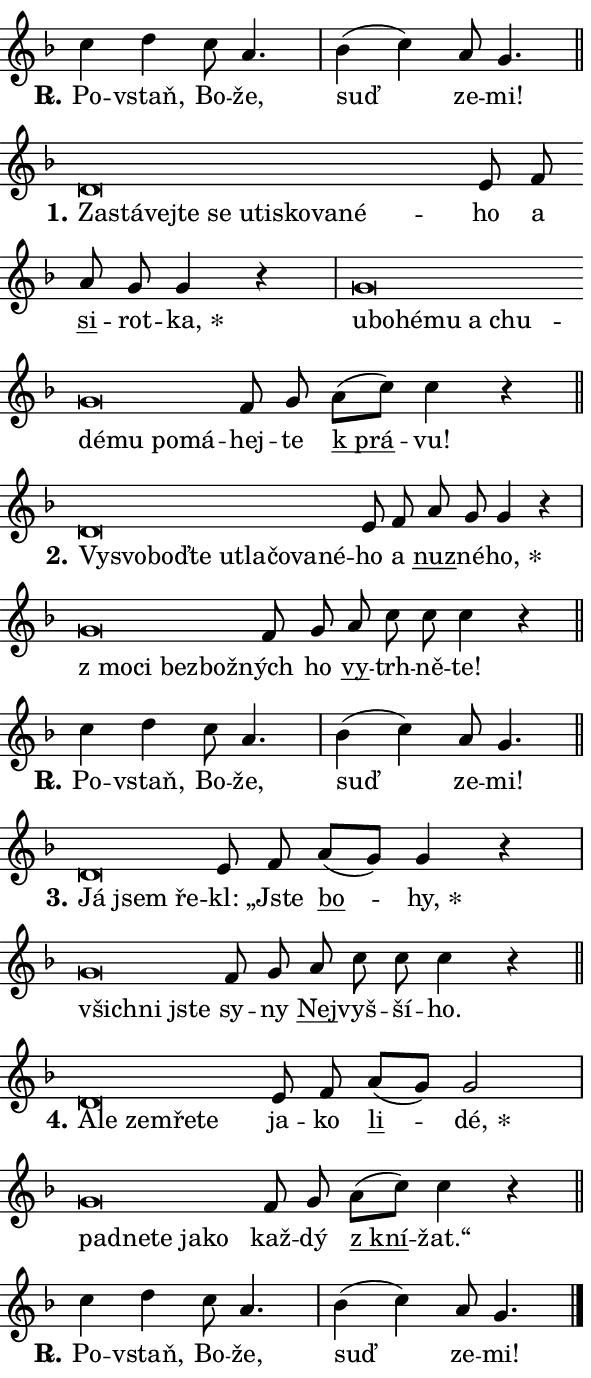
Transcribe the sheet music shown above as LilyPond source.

\version "2.24.0"
\header { tagline = "" }
\paper {
  indent = 0\cm
  top-margin = 0\cm
  right-margin = 0.13\cm % to fit lyric hyphens
  bottom-margin = 0\cm
  left-margin = 0\cm
  paper-width = 10\cm
  page-breaking = #ly:one-page-breaking
  system-system-spacing.basic-distance = #11
  score-system-spacing.basic-distance = #11
  ragged-last = ##f
}


%% Author: Thomas Morley
%% https://lists.gnu.org/archive/html/lilypond-user/2020-05/msg00002.html
#(define (line-position grob)
"Returns position of @var[grob} in current system:
   @code{'start}, if at first time-step
   @code{'end}, if at last time-step
   @code{'middle} otherwise
"
  (let* ((col (ly:item-get-column grob))
         (ln (ly:grob-object col 'left-neighbor))
         (rn (ly:grob-object col 'right-neighbor))
         (col-to-check-left (if (ly:grob? ln) ln col))
         (col-to-check-right (if (ly:grob? rn) rn col))
         (break-dir-left
           (and
             (ly:grob-property col-to-check-left 'non-musical #f)
             (ly:item-break-dir col-to-check-left)))
         (break-dir-right
           (and
             (ly:grob-property col-to-check-right 'non-musical #f)
             (ly:item-break-dir col-to-check-right))))
        (cond ((eqv? 1 break-dir-left) 'start)
              ((eqv? -1 break-dir-right) 'end)
              (else 'middle))))

#(define (tranparent-at-line-position vctor)
  (lambda (grob)
  "Relying on @code{line-position} select the relevant enry from @var{vctor}.
Used to determine transparency,"
    (case (line-position grob)
      ((end) (not (vector-ref vctor 0)))
      ((middle) (not (vector-ref vctor 1)))
      ((start) (not (vector-ref vctor 2))))))

noteHeadBreakVisibility =
#(define-music-function (break-visibility)(vector?)
"Makes @code{NoteHead}s transparent relying on @var{break-visibility}"
#{
  \override NoteHead.transparent =
    #(tranparent-at-line-position break-visibility)
#})

#(define delete-ledgers-for-transparent-note-heads
  (lambda (grob)
    "Reads whether a @code{NoteHead} is transparent.
If so this @code{NoteHead} is removed from @code{'note-heads} from
@var{grob}, which is supposed to be @code{LedgerLineSpanner}.
As a result ledgers are not printed for this @code{NoteHead}"
    (let* ((nhds-array (ly:grob-object grob 'note-heads))
           (nhds-list
             (if (ly:grob-array? nhds-array)
                 (ly:grob-array->list nhds-array)
                 '()))
           ;; Relies on the transparent-property being done before
           ;; Staff.LedgerLineSpanner.after-line-breaking is executed.
           ;; This is fragile ...
           (to-keep
             (remove
               (lambda (nhd)
                 (ly:grob-property nhd 'transparent #f))
               nhds-list)))
      ;; TODO find a better method to iterate over grob-arrays, similiar
      ;; to filter/remove etc for lists
      ;; For now rebuilt from scratch
      (set! (ly:grob-object grob 'note-heads)  '())
      (for-each
        (lambda (nhd)
          (ly:pointer-group-interface::add-grob grob 'note-heads nhd))
        to-keep))))

squashNotes = {
  \override NoteHead.X-extent = #'(-0.2 . 0.2)
  \override NoteHead.Y-extent = #'(-0.75 . 0)
  \override NoteHead.stencil =
    #(lambda (grob)
       (let ((pos (ly:grob-property grob 'staff-position)))
         (begin
           (if (< pos -7) (display "ERROR: Lower brevis then expected\n") (display ""))
           (if (<= pos -6) ly:text-interface::print ly:note-head::print))))
}
unSquashNotes = {
  \revert NoteHead.X-extent
  \revert NoteHead.Y-extent
  \revert NoteHead.stencil
}

hideNotes = \noteHeadBreakVisibility #begin-of-line-visible
unHideNotes = \noteHeadBreakVisibility #all-visible

% work-around for resetting accidentals
% https://lilypond.org/doc/v2.23/Documentation/notation/displaying-rhythms#unmetered-music
cadenzaMeasure = {
  \cadenzaOff
  \partial 1024 s1024
  \cadenzaOn
}

#(define-markup-command (accent layout props text) (markup?)
  "Underline accented syllable"
  (interpret-markup layout props
    #{\markup \override #'(offset . 4.3) \underline { #text }#}))

responsum = \markup \concat {
  "R" \hspace #-1.05 \path #0.1 #'((moveto 0 0.07) (lineto 0.9 0.8)) \hspace #0.05 "."
}

spaceSize = #0.6828661417322834 % exact space size for TeX Gyre Schola

\layout {
  \context {
    \Staff
    \remove "Time_signature_engraver"
    \override LedgerLineSpanner.after-line-breaking = #delete-ledgers-for-transparent-note-heads
  }
  \context {
    \Lyrics {
      \override LyricSpace.minimum-distance = \spaceSize
      \override LyricText.font-name = #"TeX Gyre Schola"
      \override LyricText.font-size = 1
      \override StanzaNumber.font-name = #"TeX Gyre Schola Bold"
      \override StanzaNumber.font-size = 1
    }
  }
  \context {
    \Score 
    \override NoteHead.text =
      #(lambda (grob) 
        (let ((pos (ly:grob-property grob 'staff-position)))
          #{\markup {
            \combine
              \halign #-0.55 \raise #(if (= pos -6) 0 0.5) \override #'(thickness . 2) \draw-line #'(3.2 . 0)
              \musicglyph "noteheads.sM1"
          }#}))
  }
}

% magnetic-lyrics.ily
%
%   written by
%     Jean Abou Samra <jean@abou-samra.fr>
%     Werner Lemberg <wl@gnu.org>
%
%   adapted by
%     Jiri Hon <jiri.hon@gmail.com>
%
% Version 2022-Apr-15

% https://www.mail-archive.com/lilypond-user@gnu.org/msg149350.html

#(define (Left_hyphen_pointer_engraver context)
   "Collect syllable-hyphen-syllable occurrences in lyrics and store
them in properties.  This engraver only looks to the left.  For
example, if the lyrics input is @code{foo -- bar}, it does the
following.

@itemize @bullet
@item
Set the @code{text} property of the @code{LyricHyphen} grob between
@q{foo} and @q{bar} to @code{foo}.

@item
Set the @code{left-hyphen} property of the @code{LyricText} grob with
text @q{foo} to the @code{LyricHyphen} grob between @q{foo} and
@q{bar}.
@end itemize

Use this auxiliary engraver in combination with the
@code{lyric-@/text::@/apply-@/magnetic-@/offset!} hook."
   (let ((hyphen #f)
         (text #f))
     (make-engraver
      (acknowledgers
       ((lyric-syllable-interface engraver grob source-engraver)
        (set! text grob)))
      (end-acknowledgers
       ((lyric-hyphen-interface engraver grob source-engraver)
        ;(when (not (grob::has-interface grob 'lyric-space-interface))
          (set! hyphen grob)));)
      ((stop-translation-timestep engraver)
       (when (and text hyphen)
         (ly:grob-set-object! text 'left-hyphen hyphen))
       (set! text #f)
       (set! hyphen #f)))))

#(define (lyric-text::apply-magnetic-offset! grob)
   "If the space between two syllables is less than the value in
property @code{LyricText@/.details@/.squash-threshold}, move the right
syllable to the left so that it gets concatenated with the left
syllable.

Use this function as a hook for
@code{LyricText@/.after-@/line-@/breaking} if the
@code{Left_@/hyphen_@/pointer_@/engraver} is active."
   (let ((hyphen (ly:grob-object grob 'left-hyphen #f)))
     (when hyphen
       (let ((left-text (ly:spanner-bound hyphen LEFT)))
         (when (grob::has-interface left-text 'lyric-syllable-interface)
           (let* ((common (ly:grob-common-refpoint grob left-text X))
                  (this-x-ext (ly:grob-extent grob common X))
                  (left-x-ext
                   (begin
                     ;; Trigger magnetism for left-text.
                     (ly:grob-property left-text 'after-line-breaking)
                     (ly:grob-extent left-text common X)))
                  ;; `delta` is the gap width between two syllables.
                  (delta (- (interval-start this-x-ext)
                            (interval-end left-x-ext)))
                  (details (ly:grob-property grob 'details))
                  (threshold (assoc-get 'squash-threshold details 0.2)))
             (when (< delta threshold)
               (let* (;; We have to manipulate the input text so that
                      ;; ligatures crossing syllable boundaries are not
                      ;; disabled.  For languages based on the Latin
                      ;; script this is essentially a beautification.
                      ;; However, for non-Western scripts it can be a
                      ;; necessity.
                      (lt (ly:grob-property left-text 'text))
                      (rt (ly:grob-property grob 'text))
                      (is-space (grob::has-interface hyphen 'lyric-space-interface))
                      (space (if is-space " " ""))
                      (extra-delta (if is-space spaceSize 0))
                      ;; Append new syllable.
                      (ltrt-space (if (and (string? lt) (string? rt))
                                (string-append lt space rt)
                                (make-concat-markup (list lt space rt))))
                      ;; Right-align `ltrt` to the right side.
                      (ltrt-space-markup (grob-interpret-markup
                               grob
                               (make-translate-markup
                                (cons (interval-length this-x-ext) 0)
                                (make-right-align-markup ltrt-space)))))
                 (begin
                   ;; Don't print `left-text`.
                   (ly:grob-set-property! left-text 'stencil #f)
                   ;; Set text and stencil (which holds all collected
                   ;; syllables so far) and shift it to the left.
                   (ly:grob-set-property! grob 'text ltrt-space)
                   (ly:grob-set-property! grob 'stencil ltrt-space-markup)
                   (ly:grob-translate-axis! grob (- (- delta extra-delta)) X))))))))))


#(define (lyric-hyphen::displace-bounds-first grob)
   ;; Make very sure this callback isn't triggered too early.
   (let ((left (ly:spanner-bound grob LEFT))
         (right (ly:spanner-bound grob RIGHT)))
     (ly:grob-property left 'after-line-breaking)
     (ly:grob-property right 'after-line-breaking)
     (ly:lyric-hyphen::print grob)))

squashThreshold = #0.4

\layout {
  \context {
    \Lyrics
    \consists #Left_hyphen_pointer_engraver
    \override LyricText.after-line-breaking =
      #lyric-text::apply-magnetic-offset!
    \override LyricHyphen.stencil = #lyric-hyphen::displace-bounds-first
    \override LyricText.details.squash-threshold = \squashThreshold
    \override LyricHyphen.minimum-distance = 0
    \override LyricHyphen.minimum-length = \squashThreshold
  }
}

squashText = \override LyricText.details.squash-threshold = 9999
unSquashText = \override LyricText.details.squash-threshold = \squashThreshold

leftText = \override LyricText.self-alignment-X = #LEFT
unLeftText = \revert LyricText.self-alignment-X

starOffset = #(lambda (grob) 
                (let ((x_offset (ly:self-alignment-interface::aligned-on-x-parent grob)))
                  (if (= x_offset 0) 0 (+ x_offset 1.2))))

star = #(define-music-function (syllable)(string?)
"Append star separator at the end of a syllable"
#{
  \once \override LyricText.X-offset = #starOffset
  \lyricmode { \markup {
    #syllable
    \override #'((font-name . "TeX Gyre Schola Bold")) \hspace #0.2 \lower #0.65 \larger "*"
  } }
#})

starAccent = #(define-music-function (syllable)(string?)
"Append star separator at the end of a syllable and make accent"
#{
  \once \override LyricText.X-offset = #starOffset
  \lyricmode { \markup {
    \accent #syllable
    \override #'((font-name . "TeX Gyre Schola Bold")) \hspace #0.2 \lower #0.65 \larger "*"
  } }
#})

breath = #(define-music-function (syllable)(string?)
"Append breathing indicator at the end of a syllable"
#{
  \lyricmode { \markup { #syllable "+" } }
#})

optionalBreath = #(define-music-function (syllable)(string?)
"Append optional breathing indicator at the end of a syllable"
#{
  \lyricmode { \markup { #syllable "(+)" } }
#})


\score {
    <<
        \new Voice = "melody" { \cadenzaOn \key f \major \relative { c''4 d c8 a4. \cadenzaMeasure \bar "|" bes4( c) a8 g4. \cadenzaMeasure \bar "||" \break } }
        \new Lyrics \lyricsto "melody" { \lyricmode { \set stanza = \responsum
Po -- vstaň, Bo -- že, suď ze -- mi! } }
    >>
    \layout {}
}

\score {
    <<
        \new Voice = "melody" { \cadenzaOn \key f \major \relative { \squashNotes d'\breve*1/16 \hideNotes \breve*1/16 \bar "" \breve*1/16 \bar "" \breve*1/16 \bar "" \breve*1/16 \bar "" \breve*1/16 \bar "" \breve*1/16 \bar "" \breve*1/16 \bar "" \breve*1/16 \breve*1/16 \bar "" \unHideNotes \unSquashNotes e8 f \bar "" a g g4 r \cadenzaMeasure \bar "|" \squashNotes g\breve*1/16 \hideNotes \breve*1/16 \bar "" \breve*1/16 \bar "" \breve*1/16 \bar "" \breve*1/16 \bar "" \breve*1/16 \bar "" \breve*1/16 \bar "" \breve*1/16 \bar "" \breve*1/16 \breve*1/16 \bar "" \unHideNotes \unSquashNotes f8 g \bar "" a[( c)] c4 r \cadenzaMeasure \bar "||" \break } }
        \new Lyrics \lyricsto "melody" { \lyricmode { \set stanza = "1."
\leftText Za -- \squashText stá -- vej -- te se u -- ti -- sko -- va -- né -- \unLeftText \unSquashText ho a \markup \accent si -- rot -- \star ka, \leftText u -- \squashText bo -- hé -- mu a chu -- dé -- mu po -- má -- \unLeftText \unSquashText hej -- te \markup \accent "k prá" -- vu! } }
    >>
    \layout {}
}

\score {
    <<
        \new Voice = "melody" { \cadenzaOn \key f \major \relative { \squashNotes d'\breve*1/16 \hideNotes \breve*1/16 \bar "" \breve*1/16 \bar "" \breve*1/16 \bar "" \breve*1/16 \bar "" \breve*1/16 \bar "" \breve*1/16 \bar "" \breve*1/16 \breve*1/16 \bar "" \unHideNotes \unSquashNotes e8 f \bar "" a g g4 r \cadenzaMeasure \bar "|" \squashNotes g\breve*1/16 \hideNotes \breve*1/16 \bar "" \breve*1/16 \breve*1/16 \bar "" \unHideNotes \unSquashNotes f8 g \bar "" a c c c4 r \cadenzaMeasure \bar "||" \break } }
        \new Lyrics \lyricsto "melody" { \lyricmode { \set stanza = "2."
\leftText Vy -- \squashText svo -- bo -- ďte u -- tla -- čo -- va -- né -- \unLeftText \unSquashText ho a \markup \accent nuz -- né -- \star ho, \leftText "z mo" -- \squashText ci bez -- bož -- \unLeftText \unSquashText ných ho \markup \accent vy -- trh -- ně -- te! } }
    >>
    \layout {}
}

\score {
    <<
        \new Voice = "melody" { \cadenzaOn \key f \major \relative { c''4 d c8 a4. \cadenzaMeasure \bar "|" bes4( c) a8 g4. \cadenzaMeasure \bar "||" \break } }
        \new Lyrics \lyricsto "melody" { \lyricmode { \set stanza = \responsum
Po -- vstaň, Bo -- že, suď ze -- mi! } }
    >>
    \layout {}
}

\score {
    <<
        \new Voice = "melody" { \cadenzaOn \key f \major \relative { \squashNotes d'\breve*1/16 \hideNotes \breve*1/16 \breve*1/16 \bar "" \unHideNotes \unSquashNotes e8 f \bar "" a[( g)] g4 r \cadenzaMeasure \bar "|" \squashNotes g\breve*1/16 \hideNotes \breve*1/16 \breve*1/16 \bar "" \unHideNotes \unSquashNotes f8 g \bar "" a c c c4 r \cadenzaMeasure \bar "||" \break } }
        \new Lyrics \lyricsto "melody" { \lyricmode { \set stanza = "3."
\leftText Já \squashText jsem ře -- \unLeftText \unSquashText kl: „Jste \markup \accent bo -- \star hy, \leftText všich -- \squashText ni jste \unLeftText \unSquashText sy -- ny \markup \accent Nej -- vyš -- ší -- ho. } }
    >>
    \layout {}
}

\score {
    <<
        \new Voice = "melody" { \cadenzaOn \key f \major \relative { \squashNotes d'\breve*1/16 \hideNotes \breve*1/16 \bar "" \breve*1/16 \bar "" \breve*1/16 \breve*1/16 \bar "" \unHideNotes \unSquashNotes e8 f \bar "" a[( g)] g2 \cadenzaMeasure \bar "|" \squashNotes g\breve*1/16 \hideNotes \breve*1/16 \bar "" \breve*1/16 \bar "" \breve*1/16 \breve*1/16 \bar "" \unHideNotes \unSquashNotes f8 g \bar "" a[( c)] c4 r \cadenzaMeasure \bar "||" \break } }
        \new Lyrics \lyricsto "melody" { \lyricmode { \set stanza = "4."
\leftText A -- \squashText le ze -- mře -- te \unLeftText \unSquashText ja -- ko \markup \accent li -- \star dé, \leftText pad -- \squashText ne -- te ja -- ko \unLeftText \unSquashText kaž -- dý \markup \accent "z kní" -- žat.“ } }
    >>
    \layout {}
}

\score {
    <<
        \new Voice = "melody" { \cadenzaOn \key f \major \relative { c''4 d c8 a4. \cadenzaMeasure \bar "|" bes4( c) a8 g4. \cadenzaMeasure \bar "||" \break } \bar "|." }
        \new Lyrics \lyricsto "melody" { \lyricmode { \set stanza = \responsum
Po -- vstaň, Bo -- že, suď ze -- mi! } }
    >>
    \layout {}
}
